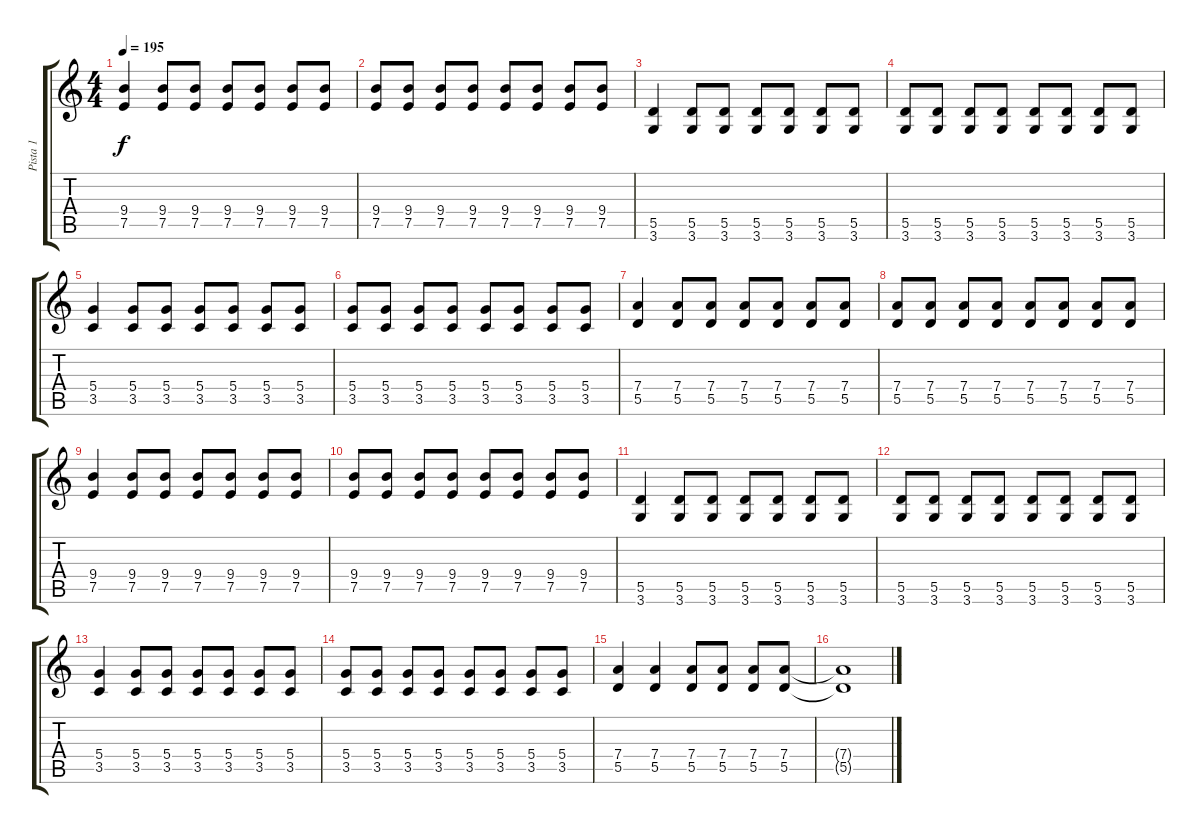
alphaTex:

\track ("Pista 1" "Pista 1") {instrument distortionguitar}
\staff {score tabs}
\tuning (E4 B3 G3 D3 A2 E2) {hide}
\ts (4 4)
\tempo 195
\clef g2
\ks c
(9.4 7.5).4{dy f} (9.4 7.5).8 (9.4 7.5).8 (9.4 7.5).8 (9.4 7.5).8 (9.4 7.5).8 (9.4 7.5).8 |
(9.4 7.5).8 (9.4 7.5).8 (9.4 7.5).8 (9.4 7.5).8 (9.4 7.5).8 (9.4 7.5).8 (9.4 7.5).8 (9.4 7.5).8 |
(5.5 3.6).4 (5.5 3.6).8 (5.5 3.6).8 (5.5 3.6).8 (5.5 3.6).8 (5.5 3.6).8 (5.5 3.6).8 |
(5.5 3.6).8 (5.5 3.6).8 (5.5 3.6).8 (5.5 3.6).8 (5.5 3.6).8 (5.5 3.6).8 (5.5 3.6).8 (5.5 3.6).8 |
(5.4 3.5).4 (5.4 3.5).8 (5.4 3.5).8 (5.4 3.5).8 (5.4 3.5).8 (5.4 3.5).8 (5.4 3.5).8 |
(5.4 3.5).8 (5.4 3.5).8 (5.4 3.5).8 (5.4 3.5).8 (5.4 3.5).8 (5.4 3.5).8 (5.4 3.5).8 (5.4 3.5).8 |
(7.4 5.5).4 (7.4 5.5).8 (7.4 5.5).8 (7.4 5.5).8 (7.4 5.5).8 (7.4 5.5).8 (7.4 5.5).8 |
(7.4 5.5).8 (7.4 5.5).8 (7.4 5.5).8 (7.4 5.5).8 (7.4 5.5).8 (7.4 5.5).8 (7.4 5.5).8 (7.4 5.5).8 |
(9.4 7.5).4 (9.4 7.5).8 (9.4 7.5).8 (9.4 7.5).8 (9.4 7.5).8 (9.4 7.5).8 (9.4 7.5).8 |
(9.4 7.5).8 (9.4 7.5).8 (9.4 7.5).8 (9.4 7.5).8 (9.4 7.5).8 (9.4 7.5).8 (9.4 7.5).8 (9.4 7.5).8 |
(5.5 3.6).4 (5.5 3.6).8 (5.5 3.6).8 (5.5 3.6).8 (5.5 3.6).8 (5.5 3.6).8 (5.5 3.6).8 |
(5.5 3.6).8 (5.5 3.6).8 (5.5 3.6).8 (5.5 3.6).8 (5.5 3.6).8 (5.5 3.6).8 (5.5 3.6).8 (5.5 3.6).8 |
(5.4 3.5).4 (5.4 3.5).8 (5.4 3.5).8 (5.4 3.5).8 (5.4 3.5).8 (5.4 3.5).8 (5.4 3.5).8 |
(5.4 3.5).8 (5.4 3.5).8 (5.4 3.5).8 (5.4 3.5).8 (5.4 3.5).8 (5.4 3.5).8 (5.4 3.5).8 (5.4 3.5).8 |
(7.4 5.5).4 (7.4 5.5).4 (7.4 5.5).8 (7.4 5.5).8 (7.4 5.5).8 (7.4 5.5).8 |
(7.4{t} 5.5{t}).1
